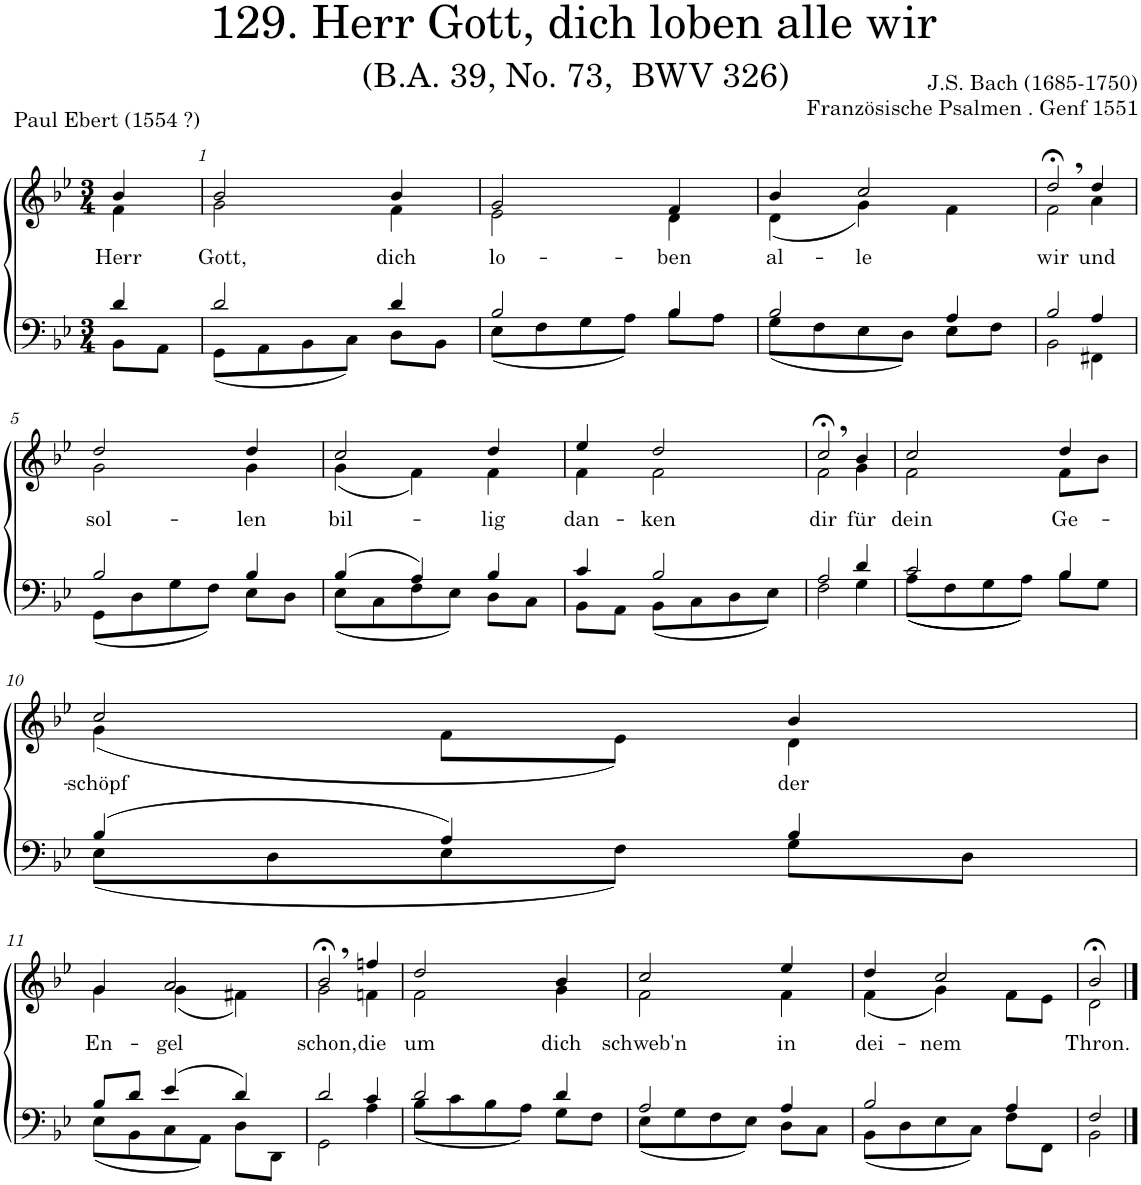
**kern	**kern	**text
*part2	*part1	*part1
*staff2	*staff1	*staff1
*I"Tenor/Bass	*I"Soprano/Alto	*
*clefF4	*clefG2	*
*k[b-e-]	*k[b-e-]	*
*M3/4	*M3/4	*
=	=	=
*^	*	*
!	!	!	!LO:LY:b
*	*	*^	*
4d/	8BB-\L	4b-/	4f\	Herr
.	8AA\J	.	.	.
=1	=1	=1	=1	=1
!	!	!	!	!LO:LY:b
2d/	(8GG\L	2b-/	2g\	Gott,
.	8AA\	.	.	.
.	8BB-\	.	.	.
.	8C\J)	.	.	.
!	!	!	!	!LO:LY:b
4d/	8D\L	4b-/	4f\	dich
.	8BB-\J	.	.	.
=2	=2	=2	=2	=2
!	!	!	!	!LO:LY:b
2B-/	(8E-\L	2g/	2e-\	lo-
.	8F\	.	.	.
.	8G\	.	.	.
.	8A\J)	.	.	.
!	!	!	!	!LO:LY:b
4B-/	8B-\L	4f/	4d\	-ben
.	8A\J	.	.	.
=3	=3	=3	=3	=3
!	!	!	!	!LO:LY:b
2B-/	(8G\L	4b-/	(4d\	al-
.	8F\	.	.	.
!	!	!	!	!LO:LY:b
.	8E-\	2cc/	4g\)	le
.	8D\J)	.	.	.
4A/	8E-\L	.	4f\	.
.	8F\J	.	.	.
=4	=4	=4	=4	=4
!	!	!	!	!LO:LY:b
2B-/	2BB-\	2dd;<,/	2f\	wir
!	!	!	!	!LO:LY:b
4A/	4FF#X\	4dd/	4a\	und
!!LO:LB:g=z	!!
=5	=5	=5	=5	=5
!	!	!	!	!LO:LY:b
2B-/	(8GG\L	2dd/	2g\	sol-
.	8D\	.	.	.
.	8G\	.	.	.
.	8F\J)	.	.	.
!	!	!	!	!LO:LY:b
4B-/	8E-\L	4dd/	4g\	-len
.	8D\J	.	.	.
=6	=6	=6	=6	=6
!	!	!	!	!LO:LY:b
(4B-/	(8E-\L	2cc/	(4g\	bil-
.	8C\	.	.	.
4A/)	8F\	.	4f\)	.
.	8E-\J)	.	.	.
!	!	!	!	!LO:LY:b
4B-/	8D\L	4dd/	4f\	-lig
.	8C\J	.	.	.
=7	=7	=7	=7	=7
!	!	!	!	!LO:LY:b
4c/	8BB-\L	4ee-/	4f\	dan-
.	8AA\J	.	.	.
!	!	!	!	!LO:LY:b
2B-/	(8BB-\L	2dd/	2f\	-ken
.	8C\	.	.	.
.	8D\	.	.	.
.	8E-\J)	.	.	.
=8	=8	=8	=8	=8
!	!	!	!	!LO:LY:b
2A/	2F\	2cc;<,/	2f\	dir
!	!	!	!	!LO:LY:b
4d/	4G\	4b-/	4g\	für
=9	=9	=9	=9	=9
!	!	!	!	!LO:LY:b
2c/	((8A\L	2cc/	2f\	dein
.	8F\	.	.	.
.	8G\	.	.	.
.	8A\J))	.	.	.
!	!	!	!	!LO:LY:b
4B-/	8B-\L	4dd/	8f\L	Ge-
.	8G\J	.	8b-\J	.
!!LO:LB:g=z	!!
=10	=10	=10	=10	=10
!	!	!	!	!LO:LY:b
(4B-/	(8E-\L	2cc/	(4g\	-schöpf
.	8D\	.	.	.
4A/)	8E-\	.	8f\L	.
.	8F\J)	.	8e-\J)	.
!	!	!	!	!LO:LY:b
4B-/	8G\L	4b-/	4d\	der
.	8D\J	.	.	.
!!LO:LB:g=z	!!
=11	=11	=11	=11	=11
!	!	!	!	!LO:LY:b
8B-/L	(8E-\L	4g/	4g\	En-
8d/J	8BB-\	.	.	.
!	!	!	!	!LO:LY:b
(4e-/	8C\	2a/	(4g\	-gel
.	8AA\J)	.	.	.
4d/)	8D\L	.	4f#X\)	.
.	8DD\J	.	.	.
=12	=12	=12	=12	=12
!	!	!	!	!LO:LY:b
2d/	2GG\	2b-;<,/	2g\	schon,
!	!	!	!	!LO:LY:b
4c/	4A\	4ffn/	4fn\	die
=13	=13	=13	=13	=13
!	!	!	!	!LO:LY:b
2d/	(8B-\L	2dd/	2f\	um
.	8c\	.	.	.
.	8B-\	.	.	.
.	8A\J)	.	.	.
!	!	!	!	!LO:LY:b
4d/	8G\L	4b-/	4g\	dich
.	8F\J	.	.	.
=14	=14	=14	=14	=14
!	!	!	!	!LO:LY:b
2A/	(8E-\L	2cc/	2f\	schweb'n
.	8G\	.	.	.
.	8F\	.	.	.
.	8E-\J)	.	.	.
!	!	!	!	!LO:LY:b
4A/	8D\L	4ee-/	4f\	in
.	8C\J	.	.	.
=15	=15	=15	=15	=15
!	!	!	!	!LO:LY:b
2B-/	(8BB-\L	4dd/	(4f\	dei-
.	8D\	.	.	.
!	!	!	!	!LO:LY:b
.	8E-\	2cc/	4g\)	-nem
.	8C\J)	.	.	.
4A/	8F\L	.	8f\L	.
.	8FF\J	.	8e-\J	.
=16	=16	=16	=16	=16
!	!	!	!	!LO:LY:b
2F/	2BB-\	2b-;</	2d\	Thron.
*v	*v	*	*	*
*	*v	*v	*
==	==	==
*-	*-	*-
